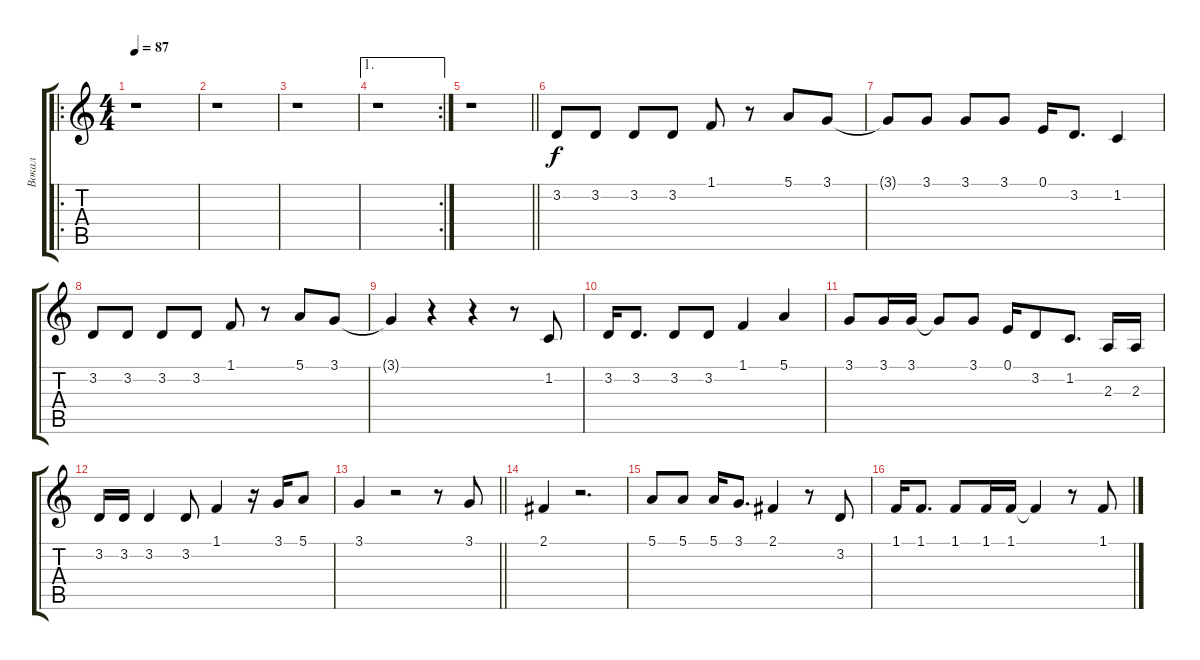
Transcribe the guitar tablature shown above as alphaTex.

\track ("Вокал" "Вокал") {instrument sopranosax}
\staff {score tabs}
\tuning (E4 B3 G3 D3 A2 E2) {hide}
\ro
\ts (4 4)
\tempo 87
\clef g2
\ks c
r.1{dy f instrument sopranosax} |
r.1 |
r.1 |
\ae 1
\rc 2
r.1 |
\barLineRight lightlight
r.1 |
3.2.8 3.2.8 3.2.8 3.2.8 1.1.8 r.8 5.1.8 3.1.8 |
3.1{t}.8 3.1.8 3.1.8 3.1.8 0.1.16 3.2.8{d} 1.2.4 |
3.2.8 3.2.8 3.2.8 3.2.8 1.1.8 r.8 5.1.8 3.1.8 |
3.1{t}.4 r.4 r.4 r.8 1.2.8 |
3.2.16 3.2.8{d} 3.2.8 3.2.8 1.1.4 5.1.4 |
3.1.8 3.1.16 3.1.16 3.1{t}.8 3.1.8 0.1.16 3.2.8 1.2.8{d} 2.3.16 2.3.16 |
3.2.16 3.2.16 3.2.4 3.2.8 1.1.4 r.16 3.1.16 5.1.8 |
\barLineRight lightlight
3.1.4 r.2 r.8 3.1.8 |
2.1.4 r.2{d} |
5.1.8 5.1.8 5.1.16 3.1.8{d} 2.1.4 r.8 3.2.8 |
1.1.16 1.1.8{d} 1.1.8 1.1.16 1.1.16 1.1{t}.4 r.8 1.1.8
